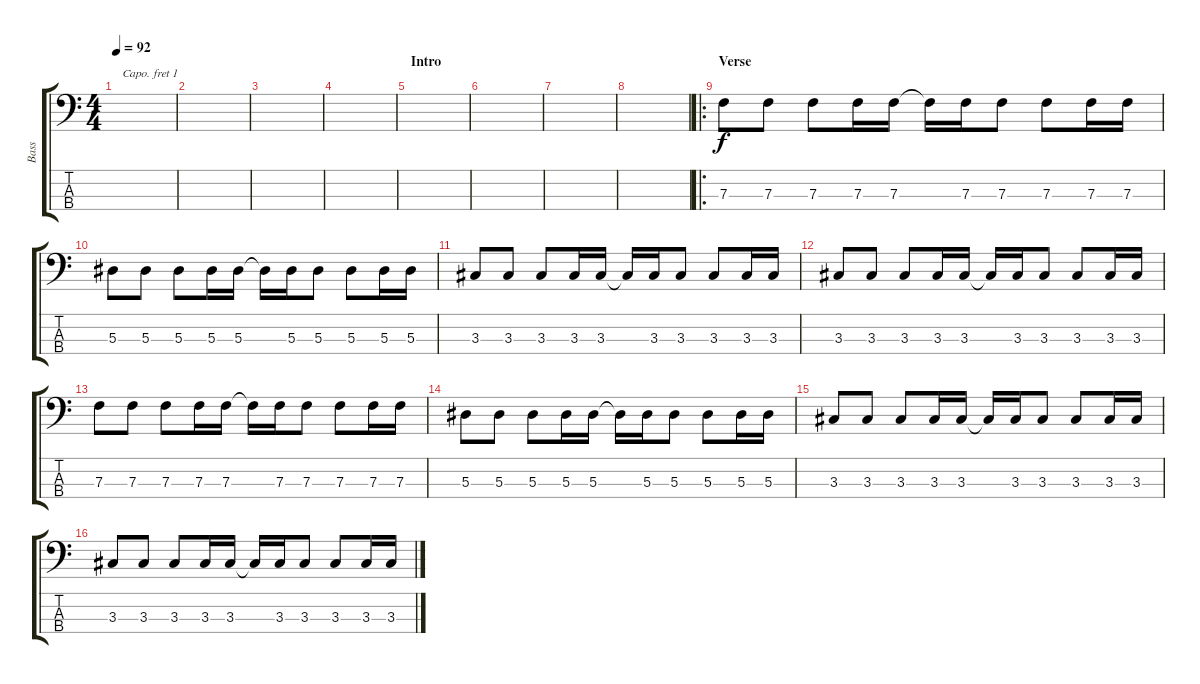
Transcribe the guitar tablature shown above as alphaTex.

\track ("Bass" "Bass") {instrument electricbassfinger}
\staff {score tabs}
\capo 1
\tuning (G2 D2 A1 E1) {hide}
\ts (4 4)
\tempo 92
\clef f4
\ks c
|
|
|
|
\section ("" "Intro")
|
|
|
|
\ro
\section ("" "Verse")
7.3.8 7.3.8 7.3.8 7.3.16 7.3.16 7.3{t}.16 7.3.16 7.3.8 7.3.8 7.3.16 7.3.16 |
5.3.8 5.3.8 5.3.8 5.3.16 5.3.16 5.3{t}.16 5.3.16 5.3.8 5.3.8 5.3.16 5.3.16 |
3.3.8 3.3.8 3.3.8 3.3.16 3.3.16 3.3{t}.16 3.3.16 3.3.8 3.3.8 3.3.16 3.3.16 |
3.3.8 3.3.8 3.3.8 3.3.16 3.3.16 3.3{t}.16 3.3.16 3.3.8 3.3.8 3.3.16 3.3.16 |
7.3.8 7.3.8 7.3.8 7.3.16 7.3.16 7.3{t}.16 7.3.16 7.3.8 7.3.8 7.3.16 7.3.16 |
5.3.8 5.3.8 5.3.8 5.3.16 5.3.16 5.3{t}.16 5.3.16 5.3.8 5.3.8 5.3.16 5.3.16 |
3.3.8 3.3.8 3.3.8 3.3.16 3.3.16 3.3{t}.16 3.3.16 3.3.8 3.3.8 3.3.16 3.3.16 |
3.3.8 3.3.8 3.3.8 3.3.16 3.3.16 3.3{t}.16 3.3.16 3.3.8 3.3.8 3.3.16 3.3.16
